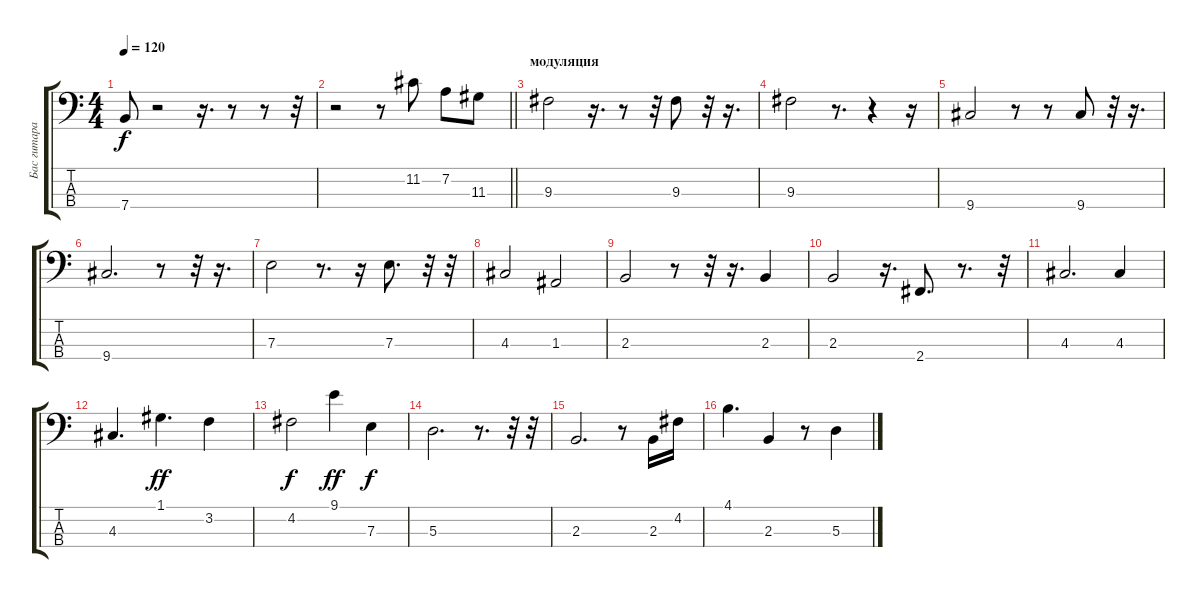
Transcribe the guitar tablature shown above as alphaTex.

\track ("Бас гитара" "Бас гитара") {instrument electricbasspick}
\staff {score tabs}
\tuning (G2 D2 A1 E1) {hide}
\ts (4 4)
\tempo 120
\clef f4
\ks c
7.4.8{dy f} r.2 r.16{d} r.8 r.8 r.32 |
\barLineRight lightlight
r.2 r.8 11.2.8 7.2.8 11.3.8 |
\section ("" "модуляция")
9.3.2 r.16{d} r.8 r.32 9.3.8 r.32 r.16{d} |
9.3.2 r.8{d} r.4 r.16 |
9.4.2 r.8 r.8 9.4.8 r.32 r.16{d} |
9.4.2{d} r.8 r.32 r.16{d} |
7.3.2 r.8{d} r.16 7.3.8{d} r.32 r.32 |
4.3.2 1.3.2 |
2.3.2 r.8 r.32 r.16{d} 2.3.4 |
2.3.2 r.16{d} 2.4.8{d} r.8{d} r.32 |
4.3.2{d} 4.3.4 |
4.3.4{d} 1.1.4{d dy ff} 3.2.4 |
4.2.2{dy f} 9.1.4{dy ff} 7.3.4{dy f} |
5.3.2{d} r.8{d} r.32 r.32 |
2.3.2{d} r.8 2.3.16 4.2.16 |
4.1.4{d} 2.3.4 r.8 5.3.4
